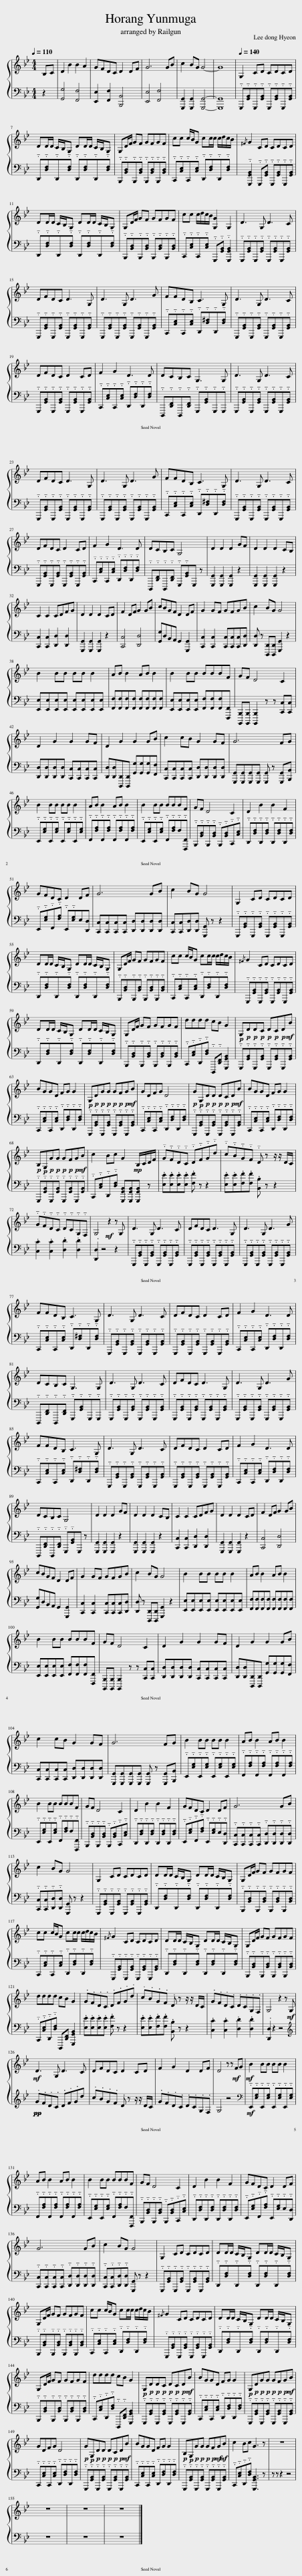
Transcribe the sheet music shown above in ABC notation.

X:1
%%score { 1 | 2 }
L:1/8
Q:1/4=110
M:4/4
I:linebreak $
K:Bb
V:1 treble
V:2 bass
V:1
 B,C | D2 B2 B2 A2 | GFDC D2 DF | G6 GB | c2 BG G4- | %5
 G8 |[Q:1/4=140] G,2 CD CDCD |$ DD/D/ C/B,/G, DD/D/ C/B,/G, | G,D/F/ GF GFGF | cc c/B/G cc/c/ c/d/c/B/ | %10
{/^F} G2 CD CDCD |$ DD/D/ C/B,/G, DD/D/ C/B,/G, | G,D/F/ GF GFGF | cc c/d/c/B/ [G,G]2 G,2 | D3 G, D3 C |$ %15
 DFDC D3 G, | D3 G, D3 G | FFDB, C3 G, | D3 G, D3 C |$ DFDC D2 CD | %20
 F2 G2 D3 D | DCB,C G,3 G, | D3 G, D3 C |$ DFDC D3 G, | D3 G, D3 G | %25
 FFDB, C3 G, | D3 G, D3 C |$ DFDC D2 CD | F2 G2 D3 D | DCB,C G,4 | %30
 D2 D2 D2 GF | D2 D2 D2 CB, |$ C2 C2 CDFG | D2 D2 D2 CD | F2 DF G2 GB | %35
 cBGF D2 DF | G2 GF GFGB | c2 BG G4 |$ B2 BB BB B2 | AB B2 AB B2 | %40
 B2 BB BBBF | GF D4 C2 |$ D2 G2 G2 GF | D2 G2 G2 GB | c2 cB G2 GF | %45
 G6 FG |$ B2 BB BB B2 | AB B2 AB B2 | B2 BB BBBF | GF D4 C2 | %50
 D2 B2 B2 F2 |$ GFDC D2 DF | G6 GB | c2 BG G4 | G,2 CD CDCD |$ %55
 DD/D/ C/B,/G, DD/D/ C/B,/G, | G,D/F/ GF GFGF | cc c/B/G cc/c/ c/d/c/B/ |{/^F} G2 CD CDCD |$ DD/D/ C/B,/G, DD/D/ C/B,/G, | %60
 G,D/F/ GF GFGF | dddd cB G2 |!p! G,!p!D!p!D!p!C!p! D!p!C!p!D!mf!B |$ BGGD FG G2 |!p! G,!p!D!p!G!p!G!p! G!p!F!p!G!mf!B | %65
 GDFG D4 |!p! G!p!G,!p!D!p!D!p! D!p!C!p!D!mf!B | BGGD FG G2 |$!p! B,!p!G,!p!G!p!G!p! G!p!F!p!G!mf!B | c2 Bc G2!mp! B,/C/D/F/ | %70
 !tenuto!.G!tenuto!.F!tenuto!.D!tenuto!.C !tenuto!.D!tenuto!.F!tenuto!.G!tenuto!.d | !tenuto!.c!tenuto!.B!tenuto!.G!tenuto!.F !tenuto!.D z z/ z/ D/C/ |$ !tenuto!.G!tenuto!.F!tenuto!.D!tenuto!.C !tenuto!.D!tenuto!.C!tenuto!.G,!tenuto!.F, | G,4!mf! z2 z G, | D3 G, D3 C | %75
 DFDC D3 G, | D3 G, D3 G |$ FFDB, C3 G, | D3 G, D3 C | DFDC D2 CD | %80
 F2 G2 D3 D |$ DCB,C G,3 G, | D3 G, D3 C | DFDC D3 G, | D3 G, D3 G |$ %85
 FFDB, C3 G, | D3 G, D3 C | DFDC D2 CD | F2 G2 D3 D |$ DCB,C G,4 | %90
 D2 D2 D2 GF | D2 D2 D2 CB, | C2 C2 CDFG | D2 D2 D2 CD | F2 DF G2 GB |$ %95
 cBGF D2 DF | G2 GF GFGB | c2 BG G4 | B2 BB BB B2 | AB B2 AB B2 |$ %100
 B2 BB BBBF | GF D4 C2 | D2 G2 G2 GF | D2 G2 G2 GB |$ c2 cB G2 GF | %105
 G6 FG | B2 BB BB B2 | AB B2 AB B2 |$ B2 BB BBBF | GF D4 C2 | %110
 D2 B2 B2 F2 | GFDC D2 DF | G6 GB |$ c2 BG G4 | G,2 CD CDCD | %115
 DD/D/ C/B,/G, DD/D/ C/B,/G, | G,D/F/ GF GFGF |$ cc c/B/G cc/c/ c/d/c/B/ |{/^F} G2 CD CDCD | DD/D/ C/B,/G, DD/D/ C/B,/G, | %120
 G,D/F/ GF GFGF |$ dddd cB G2 | .G.F.D.C .D.F.G.d | .c.B.G.F .D z z/ z/ D/C/ | .G.F.D.C .D.C.G,.F, | %125
 G,4 z2 z!mf! G, |$!mf! D3 G, D3 C | DFDC D2 CD | F2 G2 D2 DF | D4 z z!mf! FG | %130
!mf! B2 BB BB B2 |$ AB B2 AB B2 | B2 BB BBBF | GF D4 C2 | D2 B2 B2 F2 | %135
 GFDC D2 DF |$ G6 GB | c2 BG G4 | G,2 CD CDCD | DD/D/ C/B,/G, DD/D/ C/B,/G, |$ %140
 G,D/F/ GF GFGF | cc c/B/G cc/c/ c/d/c/B/ |{/^F} G2 CD CDCD | DD/D/ C/B,/G, DD/D/ C/B,/G, |$ G,D/F/ GF GFGF | %145
 dddd cB G2 |!p! G,!p!D!p!D!p!C!p! D!p!C!p!D!mf!B | BGGD FG G2 |!p! G,!p!D!p!G!p!G!p! G!p!F!p!G!mf!B |$ GDFG D4 | %150
!p! G!p!G,!p!D!p!D!p! D!p!C!p!D!mf!B | BGGD FG G2 |!p! B,!p!G,!p!G!p!G!p! G!p!F!mf!G!mf!B | c2 Bc G3 z | z8 |$ %155
 z8 | z8 | z8 |] %158
V:2
 z2 | [G,,G,]4 [F,,F,]4 | [E,,E,]2 [F,,F,]2 [B,,,B,,]4 | [E,,E,]4 [F,,F,]4 | [G,,,G,,]2 [G,,,G,,]2 [G,,,G,,]4- | %5
 [G,,,G,,]8 | !tenuto!.G,,,!tenuto!.[G,,B,,]!tenuto!.G,,,!tenuto!.[G,,B,,] !tenuto!.G,,,!tenuto!.[G,,B,,]!tenuto!.G,,,!tenuto!.[G,,B,,] |$ !tenuto!.D,,!tenuto!.[D,F,]!tenuto!.D,,!tenuto!.[D,F,] !tenuto!.D,,!tenuto!.[D,F,]!tenuto!.D,,!tenuto!.[D,F,] | !tenuto!.B,,,!tenuto!.[B,,D,]!tenuto!.B,,,!tenuto!.[B,,D,] !tenuto!.B,,,!tenuto!.[B,,D,]!tenuto!.B,,,!tenuto!.[B,,D,] | !tenuto!.C,,!tenuto!.[C,E,]!tenuto!.C,,!tenuto!.[C,E,] !tenuto!.D,,!tenuto!.[D,F,]!tenuto!.D,,!tenuto!.[D,F,] | %10
 !tenuto!.[G,,,G,,B,,]2 !tenuto!.G,,,!tenuto!.[G,,B,,] !tenuto!.G,,,!tenuto!.[G,,B,,]!tenuto!.G,,,!tenuto!.[G,,B,,] |$ !tenuto!.D,,!tenuto!.[D,F,]!tenuto!.D,,!tenuto!.[D,F,] !tenuto!.D,,!tenuto!.[D,F,]!tenuto!.D,,!tenuto!.[D,F,] | !tenuto!.B,,,!tenuto!.[B,,D,]!tenuto!.B,,,!tenuto!.[B,,D,] !tenuto!.B,,,!tenuto!.[B,,D,]!tenuto!.B,,,!tenuto!.[B,,D,] | !tenuto!.C,,!tenuto!.[C,E,]!tenuto!.C,,!tenuto!.[C,E,] !tenuto!.G,,,!tenuto!.[G,,B,,] !tenuto!.[G,,,G,,B,,]2 | !tenuto!.G,,,!tenuto!.[G,,B,,]!tenuto!.G,,,!tenuto!.[G,,B,,] !tenuto!.G,,,!tenuto!.[G,,B,,]!tenuto!.G,,,!tenuto!.[G,,B,,] |$ %15
 !tenuto!.G,,,!tenuto!.[G,,B,,]!tenuto!.G,,,!tenuto!.[G,,B,,] !tenuto!.G,,,!tenuto!.[G,,B,,]!tenuto!.G,,,!tenuto!.[G,,B,,] | !tenuto!.G,,,!tenuto!.[G,,B,,]!tenuto!.G,,,!tenuto!.[G,,B,,] !tenuto!.G,,,!tenuto!.[G,,B,,]!tenuto!.G,,,!tenuto!.[G,,B,,] | !tenuto!.C,,!tenuto!.[C,E,]!tenuto!.C,,!tenuto!.[C,E,] !tenuto!.D,,!tenuto!.[D,^F,]!tenuto!.D,,!tenuto!.[D,F,] | !tenuto!.G,,,!tenuto!.[G,,B,,]!tenuto!.G,,,!tenuto!.[G,,B,,] !tenuto!.G,,,!tenuto!.[G,,B,,]!tenuto!.G,,,!tenuto!.[G,,B,,] |$ !tenuto!.G,,,!tenuto!.[G,,B,,]!tenuto!.G,,,!tenuto!.[G,,B,,] !tenuto!.G,,,!tenuto!.[G,,B,,]!tenuto!.G,,,!tenuto!.[G,,B,,] | %20
 !tenuto!.C,,!tenuto!.[C,E,]!tenuto!.C,,!tenuto!.[C,E,] !tenuto!.D,,!tenuto!.[D,F,]!tenuto!.D,,!tenuto!.[D,F,] | !tenuto!.D,,,!tenuto!.[D,,F,,]!tenuto!.D,,,!tenuto!.[D,,F,,] !tenuto!.G,,,!tenuto!.[G,,B,,]!tenuto!.G,,,!tenuto!.G,,, | !tenuto!.G,,,!tenuto!.[G,,B,,]!tenuto!.G,,,!tenuto!.[G,,B,,] !tenuto!.G,,,!tenuto!.[G,,B,,]!tenuto!.G,,,!tenuto!.[G,,B,,] |$ !tenuto!.G,,,!tenuto!.[G,,B,,]!tenuto!.G,,,!tenuto!.[G,,B,,] !tenuto!.G,,,!tenuto!.[G,,B,,]!tenuto!.G,,,!tenuto!.[G,,B,,] | !tenuto!.G,,,!tenuto!.[G,,B,,]!tenuto!.G,,,!tenuto!.[G,,B,,] !tenuto!.G,,,!tenuto!.[G,,B,,]!tenuto!.G,,,!tenuto!.[G,,B,,] | %25
 !tenuto!.C,,!tenuto!.[C,E,]!tenuto!.C,,!tenuto!.[C,E,] !tenuto!.D,,!tenuto!.[D,^F,]!tenuto!.D,,!tenuto!.[D,F,] | !tenuto!.G,,,!tenuto!.[G,,B,,]!tenuto!.G,,,!tenuto!.[G,,B,,] !tenuto!.G,,,!tenuto!.[G,,B,,]!tenuto!.G,,,!tenuto!.[G,,B,,] |$ !tenuto!.G,,,!tenuto!.[G,,B,,]!tenuto!.G,,,!tenuto!.[G,,B,,] !tenuto!.G,,,!tenuto!.[G,,B,,]!tenuto!.G,,,!tenuto!.[G,,B,,] | !tenuto!.C,,!tenuto!.[C,E,]!tenuto!.C,,!tenuto!.[C,E,] !tenuto!.D,,!tenuto!.[D,F,]!tenuto!.D,,!tenuto!.[D,F,] | !tenuto!.D,,,!tenuto!.[D,,F,,]!tenuto!.D,,,!tenuto!.[D,,F,,] !tenuto!.G,,,!tenuto!.[G,,B,,]G,,, z | %30
 [G,,,G,,]2 [G,,,G,,]2 [G,,,G,,]2 z2 | [G,,,G,,]2 [G,,,G,,]2 [G,,,G,,]2 z2 |$ [C,,C,]2 [C,,C,]2 [D,,D,]2 [D,,D,]2 | [G,,,G,,]2 [G,,,G,,]2 [G,,,G,,]2 z2 | [C,,C,]4 [D,,D,]4 | %35
 [G,,G,]D,B,,A,, G,,2 [G,,,G,,]2 | [C,,C,]2 [C,,C,]2 [C,,C,][C,,C,][C,,C,][D,,D,] | [D,,D,] z [D,,,D,,][D,,,D,,] [G,,,G,,]2 z2 |$ [E,,E,][E,,E,][E,,E,][E,,E,] [E,,E,][E,,E,][E,,E,][E,,E,] | [F,,F,][F,,F,][F,,F,][F,,F,] [F,,F,][F,,F,][F,,F,][F,,F,] | %40
 [E,,E,][E,,E,][E,,E,][E,,E,] [F,,F,][F,,F,][F,,F,][F,,,F,,] | [B,,,,B,,,][B,,,,B,,,] [B,,,,B,,,]2 z z [C,,C,][C,,C,] |$ [D,,D,][D,,D,][D,,D,][D,,D,] [C,,C,][C,,C,][C,,C,][C,,C,] | [D,,D,][D,,D,][D,,,D,,][D,,,D,,] [G,,G,][G,,G,][G,,G,][F,,F,] | [C,,C,][C,,C,][C,,C,][C,,C,] [D,,D,][D,,D,][D,,D,][D,,D,] | %45
 [G,,,G,,][G,,,G,,][G,,,G,,][G,,,G,,] [G,,,G,,] z [G,,,G,,][B,,,B,,] |$ !tenuto!.E,,!tenuto!.[E,G,]!tenuto!.E,,!tenuto!.[E,G,] !tenuto!.E,,!tenuto!.[E,G,]!tenuto!.E,,!tenuto!.[E,G,] | !tenuto!.F,,!tenuto!.[F,A,]!tenuto!.F,,!tenuto!.[F,A,] !tenuto!.F,,!tenuto!.[F,A,]!tenuto!.F,,!tenuto!.[F,A,] | !tenuto!.E,,!tenuto!.[E,G,]!tenuto!.E,,!tenuto!.[E,G,] !tenuto!.F,,!tenuto!.[F,A,]!tenuto!.F,!tenuto!.[F,,,F,,] | !tenuto!.B,,,!tenuto!.[B,,D,]!tenuto!.B,,,!tenuto!.[B,,D,] !tenuto!.B,,,!tenuto!.[B,,D,]!tenuto!.C,,!tenuto!.[C,E,] | %50
 !tenuto!.D,,!tenuto!.[D,F,]!tenuto!.D,,!tenuto!.[D,F,] !tenuto!.D,,!tenuto!.[D,F,]!tenuto!.D,,!tenuto!.[D,F,] |$ !tenuto!.E,,!tenuto!.[E,G,]!tenuto!.F,,!tenuto!.[F,A,] !tenuto!.E,,!tenuto!.[E,G,]E,[D,,D,] | [C,,C,][C,,C,][C,,C,][C,,C,] [D,,D,][D,,D,][D,,D,][D,,D,] | [C,,C,][C,,C,][D,,D,][D,,D,] [G,,,G,,] z z2 | !tenuto!.G,,,!tenuto!.[G,,B,,]!tenuto!.G,,,!tenuto!.[G,,B,,] !tenuto!.G,,,!tenuto!.[G,,B,,]!tenuto!.G,,,!tenuto!.[G,,B,,] |$ %55
 !tenuto!.D,,!tenuto!.[D,F,]!tenuto!.D,,!tenuto!.[D,F,] !tenuto!.D,,!tenuto!.[D,F,]!tenuto!.D,,!tenuto!.[D,F,] | !tenuto!.B,,,!tenuto!.[B,,D,]!tenuto!.B,,,!tenuto!.[B,,D,] !tenuto!.B,,,!tenuto!.[B,,D,]!tenuto!.B,,,!tenuto!.[B,,D,] | !tenuto!.C,,!tenuto!.[C,E,]!tenuto!.C,,!tenuto!.[C,E,] !tenuto!.D,,!tenuto!.[D,F,]!tenuto!.D,,!tenuto!.[D,F,] | !tenuto!.G,,,!tenuto!.[G,,B,,]!tenuto!.G,,,!tenuto!.[G,,B,,] !tenuto!.G,,,!tenuto!.[G,,B,,]!tenuto!.G,,,!tenuto!.[G,,B,,] |$ !tenuto!.D,,!tenuto!.[D,F,]!tenuto!.D,,!tenuto!.[D,F,] !tenuto!.D,,!tenuto!.[D,F,]!tenuto!.D,,!tenuto!.[D,F,] | %60
 !tenuto!.B,,,!tenuto!.[B,,D,]!tenuto!.B,,,!tenuto!.[B,,D,] !tenuto!.B,,,!tenuto!.[B,,D,]!tenuto!.B,,,!tenuto!.[B,,D,] | !tenuto!.C,,!tenuto!.[C,E,]!tenuto!.D,,!tenuto!.[D,F,] !tenuto!.D,,,!tenuto!.[D,,F,,] [G,,,G,,B,,]2 | !tenuto!.G,,,!tenuto!.[G,,B,,]!tenuto!.G,,,!tenuto!.[G,,B,,] !tenuto!.G,,,!tenuto!.[G,,B,,]!tenuto!.G,,,!tenuto!.[G,,B,,] |$ !tenuto!.C,,!tenuto!.[C,E,]!tenuto!.C,,!tenuto!.[C,E,] !tenuto!.D,,!tenuto!.[D,F,]!tenuto!.D,,!tenuto!.[D,F,] | !tenuto!.G,,,!tenuto!.[G,,B,,]!tenuto!.G,,,!tenuto!.[G,,B,,] !tenuto!.G,,,!tenuto!.[G,,B,,]!tenuto!.G,,,!tenuto!.[G,,B,,] | %65
 !tenuto!.C,,!tenuto!.[C,E,]!tenuto!.C,,!tenuto!.[C,E,] !tenuto!.D,,!tenuto!.[D,F,]!tenuto!.D,,!tenuto!.[D,F,] | !tenuto!.G,,,!tenuto!.[G,,B,,]!tenuto!.G,,,!tenuto!.[G,,B,,] !tenuto!.G,,,!tenuto!.[G,,B,,]!tenuto!.G,,,!tenuto!.[G,,B,,] | !tenuto!.C,,!tenuto!.[C,E,]!tenuto!.C,,!tenuto!.[C,E,] !tenuto!.D,,!tenuto!.[D,F,]!tenuto!.D,,!tenuto!.[D,F,] |$ !tenuto!.G,,,!tenuto!.[G,,B,,]!tenuto!.G,,,!tenuto!.[G,,B,,] !tenuto!.G,,,!tenuto!.[G,,B,,]!tenuto!.G,,,!tenuto!.[G,,B,,] | !tenuto!.C,,!tenuto!.[C,E,]!tenuto!.D,,!tenuto!.[D,F,] [G,,,G,,B,,][G,,,G,,B,,][G,,,G,,B,,] z | %70
 .[E,E].[E,E].[E,E].[E,E] .[F,F] z z2 | .[E,E].[E,E].[F,F].[F,F] .[B,,B,] z z2 |$ .[C,C]2 .[C,C]2 .[D,D]2 .[D,D]2 | .[D,,D,]2 z4 z2 | !tenuto!.G,,,!tenuto!.[G,,B,,]!tenuto!.G,,,!tenuto!.[G,,B,,] !tenuto!.G,,,!tenuto!.[G,,B,,]!tenuto!.G,,,!tenuto!.[G,,B,,] | %75
 !tenuto!.G,,,!tenuto!.[G,,B,,]!tenuto!.G,,,!tenuto!.[G,,B,,] !tenuto!.G,,,!tenuto!.[G,,B,,]!tenuto!.G,,,!tenuto!.[G,,B,,] | !tenuto!.G,,,!tenuto!.[G,,B,,]!tenuto!.G,,,!tenuto!.[G,,B,,] !tenuto!.G,,,!tenuto!.[G,,B,,]!tenuto!.G,,,!tenuto!.[G,,B,,] |$ !tenuto!.C,,!tenuto!.[C,E,]!tenuto!.C,,!tenuto!.[C,E,] !tenuto!.D,,!tenuto!.[D,^F,]!tenuto!.D,,!tenuto!.[D,F,] | !tenuto!.G,,,!tenuto!.[G,,B,,]!tenuto!.G,,,!tenuto!.[G,,B,,] !tenuto!.G,,,!tenuto!.[G,,B,,]!tenuto!.G,,,!tenuto!.[G,,B,,] | !tenuto!.G,,,!tenuto!.[G,,B,,]!tenuto!.G,,,!tenuto!.[G,,B,,] !tenuto!.G,,,!tenuto!.[G,,B,,]!tenuto!.G,,,!tenuto!.[G,,B,,] | %80
 !tenuto!.C,,!tenuto!.[C,E,]!tenuto!.C,,!tenuto!.[C,E,] !tenuto!.D,,!tenuto!.[D,F,]!tenuto!.D,,!tenuto!.[D,F,] |$ !tenuto!.D,,,!tenuto!.[D,,F,,]!tenuto!.D,,,!tenuto!.[D,,F,,] !tenuto!.G,,,!tenuto!.[G,,B,,]!tenuto!.G,,,!tenuto!.G,,, | !tenuto!.G,,,!tenuto!.[G,,B,,]!tenuto!.G,,,!tenuto!.[G,,B,,] !tenuto!.G,,,!tenuto!.[G,,B,,]!tenuto!.G,,,!tenuto!.[G,,B,,] | !tenuto!.G,,,!tenuto!.[G,,B,,]!tenuto!.G,,,!tenuto!.[G,,B,,] !tenuto!.G,,,!tenuto!.[G,,B,,]!tenuto!.G,,,!tenuto!.[G,,B,,] | !tenuto!.G,,,!tenuto!.[G,,B,,]!tenuto!.G,,,!tenuto!.[G,,B,,] !tenuto!.G,,,!tenuto!.[G,,B,,]!tenuto!.G,,,!tenuto!.[G,,B,,] |$ %85
 !tenuto!.C,,!tenuto!.[C,E,]!tenuto!.C,,!tenuto!.[C,E,] !tenuto!.D,,!tenuto!.[D,^F,]!tenuto!.D,,!tenuto!.[D,F,] | !tenuto!.G,,,!tenuto!.[G,,B,,]!tenuto!.G,,,!tenuto!.[G,,B,,] !tenuto!.G,,,!tenuto!.[G,,B,,]!tenuto!.G,,,!tenuto!.[G,,B,,] | !tenuto!.G,,,!tenuto!.[G,,B,,]!tenuto!.G,,,!tenuto!.[G,,B,,] !tenuto!.G,,,!tenuto!.[G,,B,,]!tenuto!.G,,,!tenuto!.[G,,B,,] | !tenuto!.C,,!tenuto!.[C,E,]!tenuto!.C,,!tenuto!.[C,E,] !tenuto!.D,,!tenuto!.[D,F,]!tenuto!.D,,!tenuto!.[D,F,] |$ !tenuto!.D,,,!tenuto!.[D,,F,,]!tenuto!.D,,,!tenuto!.[D,,F,,] !tenuto!.G,,,!tenuto!.[G,,B,,]G,,, z | %90
 [G,,,G,,]2 [G,,,G,,]2 [G,,,G,,]2 z2 | [G,,,G,,]2 [G,,,G,,]2 [G,,,G,,]2 z2 | [C,,C,]2 [C,,C,]2 [D,,D,]2 [D,,D,]2 | [G,,,G,,]2 [G,,,G,,]2 [G,,,G,,]2 z2 | [C,,C,]4 [D,,D,]4 |$ %95
 [G,,G,]D,B,,A,, G,,2 [G,,,G,,]2 | [C,,C,]2 [C,,C,]2 [C,,C,][C,,C,][C,,C,][D,,D,] | [D,,D,] z [D,,,D,,][D,,,D,,] [G,,,G,,]2 z2 | [E,,E,][E,,E,][E,,E,][E,,E,] [E,,E,][E,,E,][E,,E,][E,,E,] | [F,,F,][F,,F,][F,,F,][F,,F,] [F,,F,][F,,F,][F,,F,][F,,F,] |$ %100
 [E,,E,][E,,E,][E,,E,][E,,E,] [F,,F,][F,,F,][F,,F,][F,,,F,,] | [B,,,,B,,,][B,,,,B,,,] [B,,,,B,,,]2 z z [C,,C,][C,,C,] | [D,,D,][D,,D,][D,,D,][D,,D,] [C,,C,][C,,C,][C,,C,][C,,C,] | [D,,D,][D,,D,][D,,,D,,][D,,,D,,] [G,,G,][G,,G,][G,,G,][F,,F,] |$ [C,,C,][C,,C,][C,,C,][C,,C,] [D,,D,][D,,D,][D,,D,][D,,D,] | %105
 [G,,,G,,][G,,,G,,][G,,,G,,][G,,,G,,] [G,,,G,,] z [G,,,G,,][B,,,B,,] | !tenuto!.E,,!tenuto!.[E,G,]!tenuto!.E,,!tenuto!.[E,G,] !tenuto!.E,,!tenuto!.[E,G,]!tenuto!.E,,!tenuto!.[E,G,] | !tenuto!.F,,!tenuto!.[F,A,]!tenuto!.F,,!tenuto!.[F,A,] !tenuto!.F,,!tenuto!.[F,A,]!tenuto!.F,,!tenuto!.[F,A,] |$ !tenuto!.E,,!tenuto!.[E,G,]!tenuto!.E,,!tenuto!.[E,G,] !tenuto!.F,,!tenuto!.[F,A,]!tenuto!.F,!tenuto!.[F,,,F,,] | !tenuto!.B,,,!tenuto!.[B,,D,]!tenuto!.B,,,!tenuto!.[B,,D,] !tenuto!.B,,,!tenuto!.[B,,D,]!tenuto!.C,,!tenuto!.[C,E,] | %110
 !tenuto!.D,,!tenuto!.[D,F,]!tenuto!.D,,!tenuto!.[D,F,] !tenuto!.D,,!tenuto!.[D,F,]!tenuto!.D,,!tenuto!.[D,F,] | !tenuto!.E,,!tenuto!.[E,G,]!tenuto!.F,,!tenuto!.[F,A,] !tenuto!.E,,!tenuto!.[E,G,]!tenuto!.E,!tenuto!.[D,,D,] | !tenuto!.[C,,C,]!tenuto!.[C,,C,]!tenuto!.[C,,C,]!tenuto!.[C,,C,] !tenuto!.[D,,D,]!tenuto!.[D,,D,]!tenuto!.[D,,D,]!tenuto!.[D,,D,] |$ !tenuto!.[C,,C,]!tenuto!.[C,,C,]!tenuto!.[D,,D,]!tenuto!.[D,,D,] [G,,,G,,] z z2 | !tenuto!.G,,,!tenuto!.[G,,B,,]!tenuto!.G,,,!tenuto!.[G,,B,,] !tenuto!.G,,,!tenuto!.[G,,B,,]!tenuto!.G,,,!tenuto!.[G,,B,,] | %115
 !tenuto!.D,,!tenuto!.[D,F,]!tenuto!.D,,!tenuto!.[D,F,] !tenuto!.D,,!tenuto!.[D,F,]!tenuto!.D,,!tenuto!.[D,F,] | !tenuto!.B,,,!tenuto!.[B,,D,]!tenuto!.B,,,!tenuto!.[B,,D,] !tenuto!.B,,,!tenuto!.[B,,D,]!tenuto!.B,,,!tenuto!.[B,,D,] |$ !tenuto!.C,,!tenuto!.[C,E,]!tenuto!.C,,!tenuto!.[C,E,] !tenuto!.D,,!tenuto!.[D,F,]!tenuto!.D,,!tenuto!.[D,F,] | !tenuto!.G,,,!tenuto!.[G,,B,,]!tenuto!.G,,,!tenuto!.[G,,B,,] !tenuto!.G,,,!tenuto!.[G,,B,,]!tenuto!.G,,,!tenuto!.[G,,B,,] | !tenuto!.D,,!tenuto!.[D,F,]!tenuto!.D,,!tenuto!.[D,F,] !tenuto!.D,,!tenuto!.[D,F,]!tenuto!.D,,!tenuto!.[D,F,] | %120
 !tenuto!.B,,,!tenuto!.[B,,D,]!tenuto!.B,,,!tenuto!.[B,,D,] !tenuto!.B,,,!tenuto!.[B,,D,]!tenuto!.B,,,!tenuto!.[B,,D,] |$ !tenuto!.C,,!tenuto!.[C,E,]!tenuto!.D,,!tenuto!.[D,F,] D,,,[D,,F,,] [G,,,G,,B,,]2 | .[E,E].[E,E].[E,E].[E,E] .[F,F] z z2 | .[E,E].[E,E].[F,F].[F,F] .[B,,B,] z z2 | .[C,C]2 .[C,C]2 .[D,D]2 .[D,D]2 | %125
 .[D,,D,]2 z2 z4 |$[K:treble]!pp!!pp! .G.F.D.C .D.F.Gd | .c.B.G.F .D z z/ z/ D/C/ | .G.F.D.C .D.C.G,.F, | G,4 z4 | %130
[K:bass]!mf! !tenuto!.E,,!tenuto!.[E,G,]!tenuto!.E,,!tenuto!.[E,G,] !tenuto!.E,,!tenuto!.[E,G,]!tenuto!.E,,!tenuto!.[E,G,] |$ !tenuto!.F,,!tenuto!.[F,A,]!tenuto!.F,,!tenuto!.[F,A,] !tenuto!.F,,!tenuto!.[F,A,]!tenuto!.F,,!tenuto!.[F,A,] | !tenuto!.E,,!tenuto!.[E,G,]!tenuto!.E,,!tenuto!.[E,G,] !tenuto!.F,,!tenuto!.[F,A,]!tenuto!.F,!tenuto!.[F,,,F,,] | !tenuto!.B,,,!tenuto!.[B,,D,]!tenuto!.B,,,!tenuto!.[B,,D,] !tenuto!.B,,,!tenuto!.[B,,D,]!tenuto!.C,,!tenuto!.[C,E,] | !tenuto!.D,,!tenuto!.[D,F,]!tenuto!.D,,!tenuto!.[D,F,] !tenuto!.D,,!tenuto!.[D,F,]!tenuto!.D,,!tenuto!.[D,F,] | %135
 !tenuto!.E,,!tenuto!.[E,G,]!tenuto!.F,,!tenuto!.[F,A,] !tenuto!.E,,!tenuto!.[E,G,]!tenuto!.E,!tenuto!.[D,,D,] |$ !tenuto!.[C,,C,]!tenuto!.[C,,C,]!tenuto!.[C,,C,]!tenuto!.[C,,C,] !tenuto!.[D,,D,]!tenuto!.[D,,D,]!tenuto!.[D,,D,]!tenuto!.[D,,D,] | !tenuto!.[C,,C,]!tenuto!.[C,,C,]!tenuto!.[D,,D,]!tenuto!.[D,,D,] [G,,,G,,] z z2 | !tenuto!.G,,,!tenuto!.[G,,B,,]!tenuto!.G,,,!tenuto!.[G,,B,,] !tenuto!.G,,,!tenuto!.[G,,B,,]!tenuto!.G,,,!tenuto!.[G,,B,,] | !tenuto!.D,,!tenuto!.[D,F,]!tenuto!.D,,!tenuto!.[D,F,] !tenuto!.D,,!tenuto!.[D,F,]!tenuto!.D,,!tenuto!.[D,F,] |$ %140
 !tenuto!.B,,,!tenuto!.[B,,D,]!tenuto!.B,,,!tenuto!.[B,,D,] !tenuto!.B,,,!tenuto!.[B,,D,]!tenuto!.B,,,!tenuto!.[B,,D,] | !tenuto!.C,,!tenuto!.[C,E,]!tenuto!.C,,!tenuto!.[C,E,] !tenuto!.D,,!tenuto!.[D,F,]!tenuto!.D,,!tenuto!.[D,F,] | !tenuto!.G,,,!tenuto!.[G,,B,,]!tenuto!.G,,,!tenuto!.[G,,B,,] !tenuto!.G,,,!tenuto!.[G,,B,,]!tenuto!.G,,,!tenuto!.[G,,B,,] | !tenuto!.D,,!tenuto!.[D,F,]!tenuto!.D,,!tenuto!.[D,F,] !tenuto!.D,,!tenuto!.[D,F,]!tenuto!.D,,!tenuto!.[D,F,] |$ !tenuto!.B,,,!tenuto!.[B,,D,]!tenuto!.B,,,!tenuto!.[B,,D,] !tenuto!.B,,,!tenuto!.[B,,D,]!tenuto!.B,,,!tenuto!.[B,,D,] | %145
 !tenuto!.C,,!tenuto!.[C,E,]!tenuto!.D,,!tenuto!.[D,F,] !tenuto!.D,,,!tenuto!.[D,,F,,] [G,,,G,,B,,]2 | !tenuto!.G,,,!tenuto!.[G,,B,,]!tenuto!.G,,,!tenuto!.[G,,B,,] !tenuto!.G,,,!tenuto!.[G,,B,,]!tenuto!.G,,,!tenuto!.[G,,B,,] | !tenuto!.C,,!tenuto!.[C,E,]!tenuto!.C,,!tenuto!.[C,E,] !tenuto!.D,,!tenuto!.[D,F,]!tenuto!.D,,!tenuto!.[D,F,] | !tenuto!.G,,,!tenuto!.[G,,B,,]!tenuto!.G,,,!tenuto!.[G,,B,,] !tenuto!.G,,,!tenuto!.[G,,B,,]!tenuto!.G,,,!tenuto!.[G,,B,,] |$ !tenuto!.C,,!tenuto!.[C,E,]!tenuto!.C,,!tenuto!.[C,E,] !tenuto!.D,,!tenuto!.[D,F,]!tenuto!.D,,!tenuto!.[D,F,] | %150
 !tenuto!.G,,,!tenuto!.[G,,B,,]!tenuto!.G,,,!tenuto!.[G,,B,,] !tenuto!.G,,,!tenuto!.[G,,B,,]!tenuto!.G,,,!tenuto!.[G,,B,,] | !tenuto!.C,,!tenuto!.[C,E,]!tenuto!.C,,!tenuto!.[C,E,] !tenuto!.D,,!tenuto!.[D,F,]!tenuto!.D,,!tenuto!.[D,F,] | !tenuto!.G,,,!tenuto!.[G,,B,,]!tenuto!.G,,,!tenuto!.[G,,B,,] !tenuto!.G,,,!tenuto!.[G,,B,,]!tenuto!.G,,,!tenuto!.[G,,B,,] | !tenuto!.C,,!tenuto!.[C,E,]!tenuto!.D,,!tenuto!.[D,F,] [G,,,G,,B,,]3 z | z z z2 z4 |$ %155
 z8 | z8 | z8 |] %158
